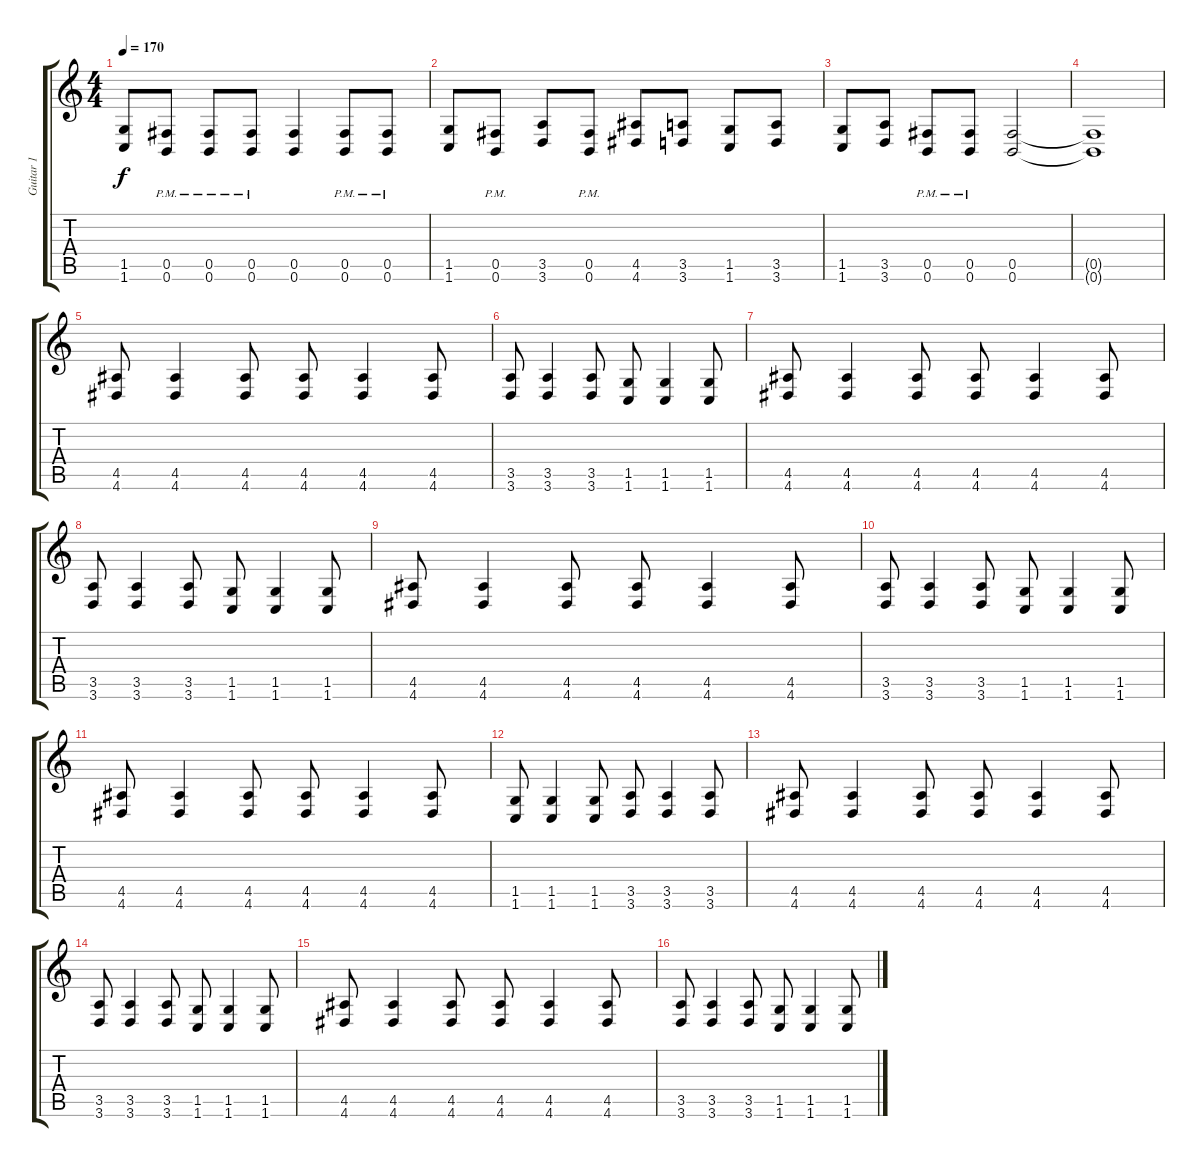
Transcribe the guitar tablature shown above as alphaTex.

\track ("Guitar 1" "Guitar 1") {instrument distortionguitar}
\staff {score tabs}
\tuning (Db4 Ab3 E3 B2 Gb2 B1) {hide}
\ts (4 4)
\tempo 170
\clef g2
\ks c
(1.5 1.6).8{dy f} (0.5{pm} 0.6{pm}).8 (0.5{pm} 0.6{pm}).8 (0.5{pm} 0.6{pm}).8 (0.5 0.6).4 (0.5{pm} 0.6{pm}).8 (0.5{pm} 0.6{pm}).8 |
(1.5 1.6).8 (0.5{pm} 0.6{pm}).8 (3.5 3.6).8 (0.5{pm} 0.6{pm}).8 (4.5 4.6).8 (3.5 3.6).8 (1.5 1.6).8 (3.5 3.6).8 |
(1.5 1.6).8 (3.5 3.6).8 (0.5{pm} 0.6{pm}).8 (0.5{pm} 0.6{pm}).8 (0.5 0.6).2 |
(0.5{t} 0.6{t}).1 |
(4.5 4.6).8 (4.5 4.6).4 (4.5 4.6).8 (4.5 4.6).8 (4.5 4.6).4 (4.5 4.6).8 |
(3.5 3.6).8 (3.5 3.6).4 (3.5 3.6).8 (1.5 1.6).8 (1.5 1.6).4 (1.5 1.6).8 |
(4.5 4.6).8 (4.5 4.6).4 (4.5 4.6).8 (4.5 4.6).8 (4.5 4.6).4 (4.5 4.6).8 |
(3.5 3.6).8 (3.5 3.6).4 (3.5 3.6).8 (1.5 1.6).8 (1.5 1.6).4 (1.5 1.6).8 |
(4.5 4.6).8 (4.5 4.6).4 (4.5 4.6).8 (4.5 4.6).8 (4.5 4.6).4 (4.5 4.6).8 |
(3.5 3.6).8 (3.5 3.6).4 (3.5 3.6).8 (1.5 1.6).8 (1.5 1.6).4 (1.5 1.6).8 |
(4.5 4.6).8 (4.5 4.6).4 (4.5 4.6).8 (4.5 4.6).8 (4.5 4.6).4 (4.5 4.6).8 |
(1.5 1.6).8 (1.5 1.6).4 (1.5 1.6).8 (3.5 3.6).8 (3.5 3.6).4 (3.5 3.6).8 |
(4.5 4.6).8 (4.5 4.6).4 (4.5 4.6).8 (4.5 4.6).8 (4.5 4.6).4 (4.5 4.6).8 |
(3.5 3.6).8 (3.5 3.6).4 (3.5 3.6).8 (1.5 1.6).8 (1.5 1.6).4 (1.5 1.6).8 |
(4.5 4.6).8 (4.5 4.6).4 (4.5 4.6).8 (4.5 4.6).8 (4.5 4.6).4 (4.5 4.6).8 |
(3.5 3.6).8 (3.5 3.6).4 (3.5 3.6).8 (1.5 1.6).8 (1.5 1.6).4 (1.5 1.6).8
